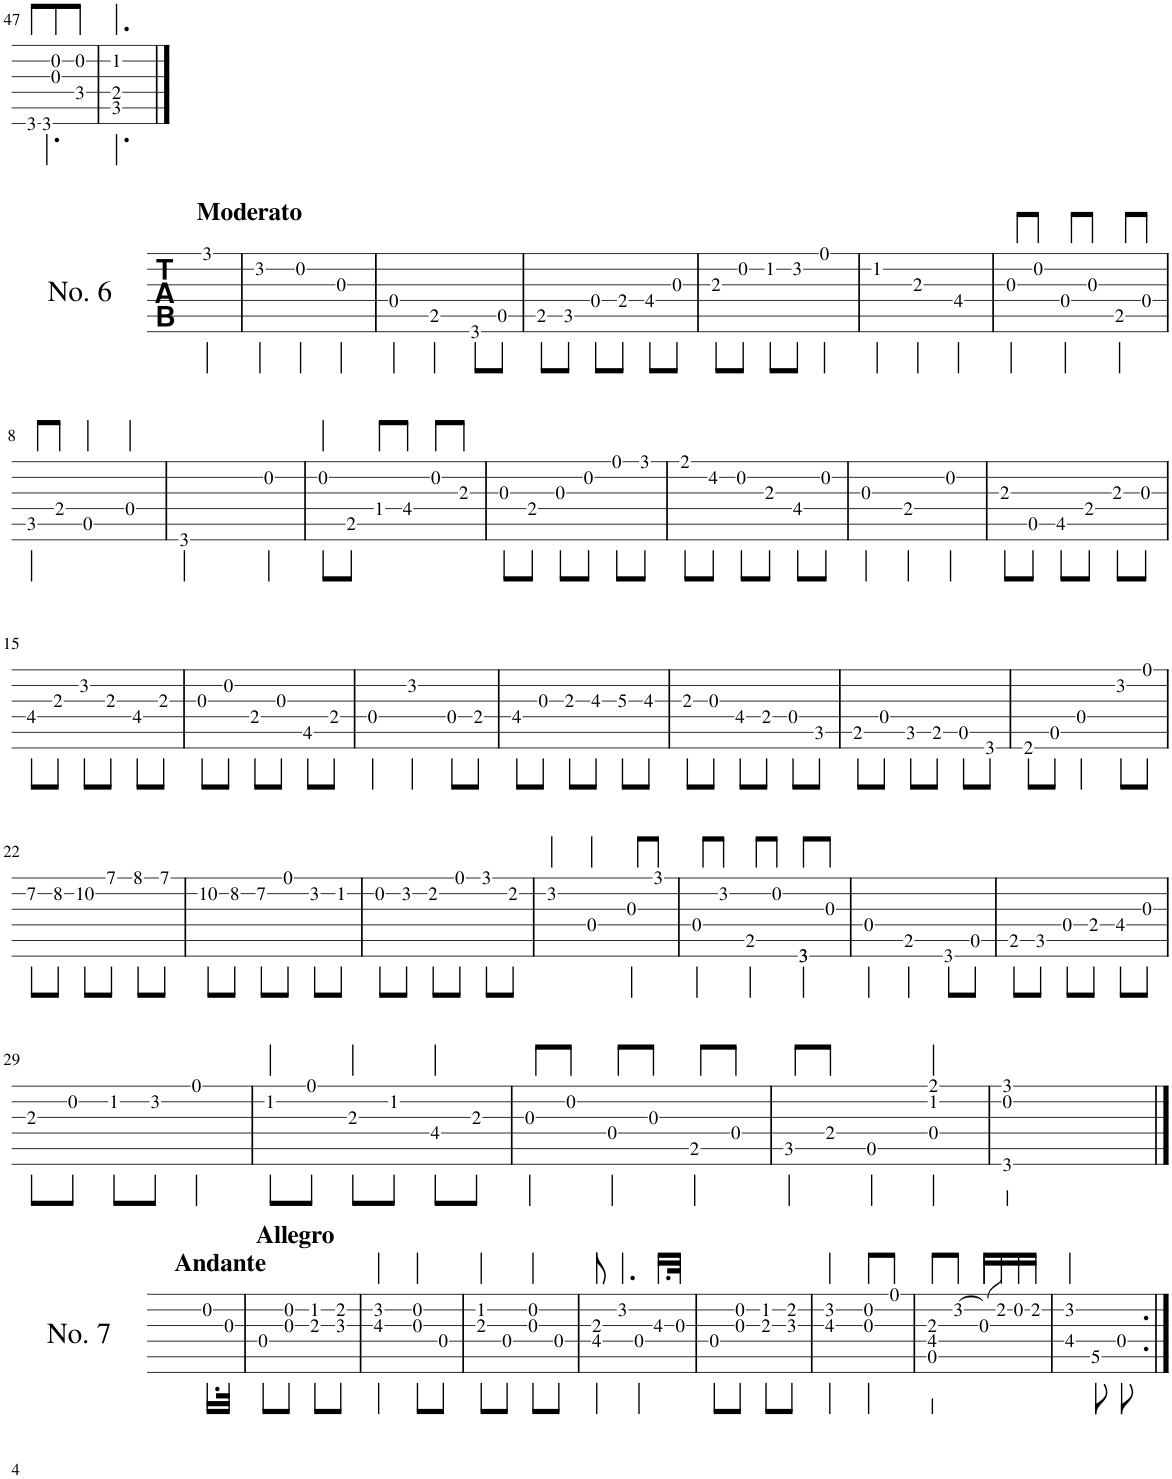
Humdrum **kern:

**kern
*part1
*staff1
*I"Guitar
*I'Guit.
!!LO:PB:g=z
*
*k[]
*M3/8
=47
*^
8GG/L	4.GG\
8G/ 8B/	.
8F/ 8B/J	.
=48	=48
4.E/ 4.c/	4.C\
*v	*v
!!LO:LB:g=z
==1
*stria6
*k[f#]
*M3/4
*^
!LO:TX:a:t=No. 6	!
!LO:TX:a:B:t=Moderato	!
*v	*v
4g\
=2
4d\
4B\
4G\
=3
4D\
4BB\
8GG\L
8AA\J
=4
8BB\L
8C\J
8D\L
8E\J
8F#\L
8G\J
=5
8A\L
8B\J
8c\L
8d\J
4e\
=6
4c\
4A\
4F#\
=7
*^
8G/L	4G\
8B/J	.
8D/L	4D\
8G/J	.
8BB/L	4BB\
8D/J	.
!!LO:LB:g=z	!!
=8	=8
8C/L	4C\
8E/J	.
4AA/	2ryy
4D/	.
*v	*v
=9
4GG\
4r
4B\
=10
*^
4B/	8B\L
.	8BB\J
8D#X/L	2ryy
8F#/J	.
8B/L	.
8A/J	.
*v	*v
=11
8G\L
8E\J
8G\L
8B\J
8e\L
8g\J
=12
8f#\L
8d#X\J
8B\L
8A\J
8F#\L
8B\J
=13
4G\
4E\
4B\
=14
8A\L
8AA\J
8C#X\L
8E\J
8A\L
8G\J
!!LO:LB:g=z
=15
8F#\L
8A\J
8d\L
8A\J
8F#\L
8A\J
=16
8G\L
8B\J
8E\L
8G\J
8C#X\L
8E\J
=17
4D\
4d\
8D\L
8E\J
=18
8F#\L
8G\J
8A\L
8B\J
8c\L
8B\J
=19
8A\L
8G\J
8F#\L
8E\J
8D\L
8C\J
=20
8BB\L
8D\J
8C\L
8BB\J
8AA\L
8GG\J
=21
8FF#\L
8AA\J
4D\
8d\L
8e\J
!!LO:LB:g=z
=22
8f#\L
8g\J
8a\L
8b\J
8cc\L
8b\J
=23
8a\L
8g\J
8f#\L
8e\J
8d\L
8c\J
=24
8B\L
8d\J
8c#X\L
8e\J
8g\L
8c#\J
=25
*^
4d/	2ryy
4D/	.
8G/L	4G\
8g/J	.
=26	=26
8D/L	4D\
8d/J	.
8BB/L	4BB\
8B/J	.
8GG/L	4GG\
8G/J	.
*v	*v
=27
4D\
4BB\
8GG\L
8AA\J
=28
8BB\L
8C\J
8D\L
8E\J
8F#\L
8G\J
!!LO:LB:g=z
=29
8A\L
8B\J
8c\L
8d\J
4e\
=30
*^
4c/	8c\L
.	8e\J
4A/	8A\L
.	8c\J
4F#/	8F#\L
.	8A\J
=31	=31
8G/L	4G\
8B/J	.
8D/L	4D\
8G/J	.
8BB/L	4BB\
8D/J	.
=32	=32
8C/L	4C\
8E/J	.
4ryy	4AA\
4c/ 4f#/	4D\
*v	*v
=33
2GG\ 2B\ 2g\
4r
!!LO:LB:g=z
==1
*stria6
*M2/4
!LO:TX:a:t=No. 7
!LO:TX:a:B:t=Andante
16.B\LL
32G\JJk
=2
!LO:TX:a:B:t=Allegro
8D\L
8G\ 8B\J
8A\ 8c\L
8A#X\ 8c#X\J
=3
*^
4d/	4B\
4B/	8G\L
.	8D\J
=4	=4
4c/	8A\L
.	8D\J
4B/	8G\L
.	8D\J
=5	=5
*	*^
8A/	4F#\	4.ryy
4.d/	.	.
.	4D\	.
.	.	16.B/LL
.	.	32G/JJk
*v	*v	*v
=6
8D\L
8G\ 8B\J
8A\ 8c\L
8A#X\ 8c#X\J
=7
*^
4d/	4B\
8B/L	4G\
8e/J	.
=8	=8
*	*^
8F#/ 8A/L	2AA\	4ryy
[8d/J	.	.
(16d/LL]	.	4G/
16c#X/)	.	.
16B/	.	.
16c#/JJ	.	.
*	*v	*v
=9	=9
4F#/ 4d/	8r
.	8D\
8r	8D\
*v	*v
=:|!
*-
